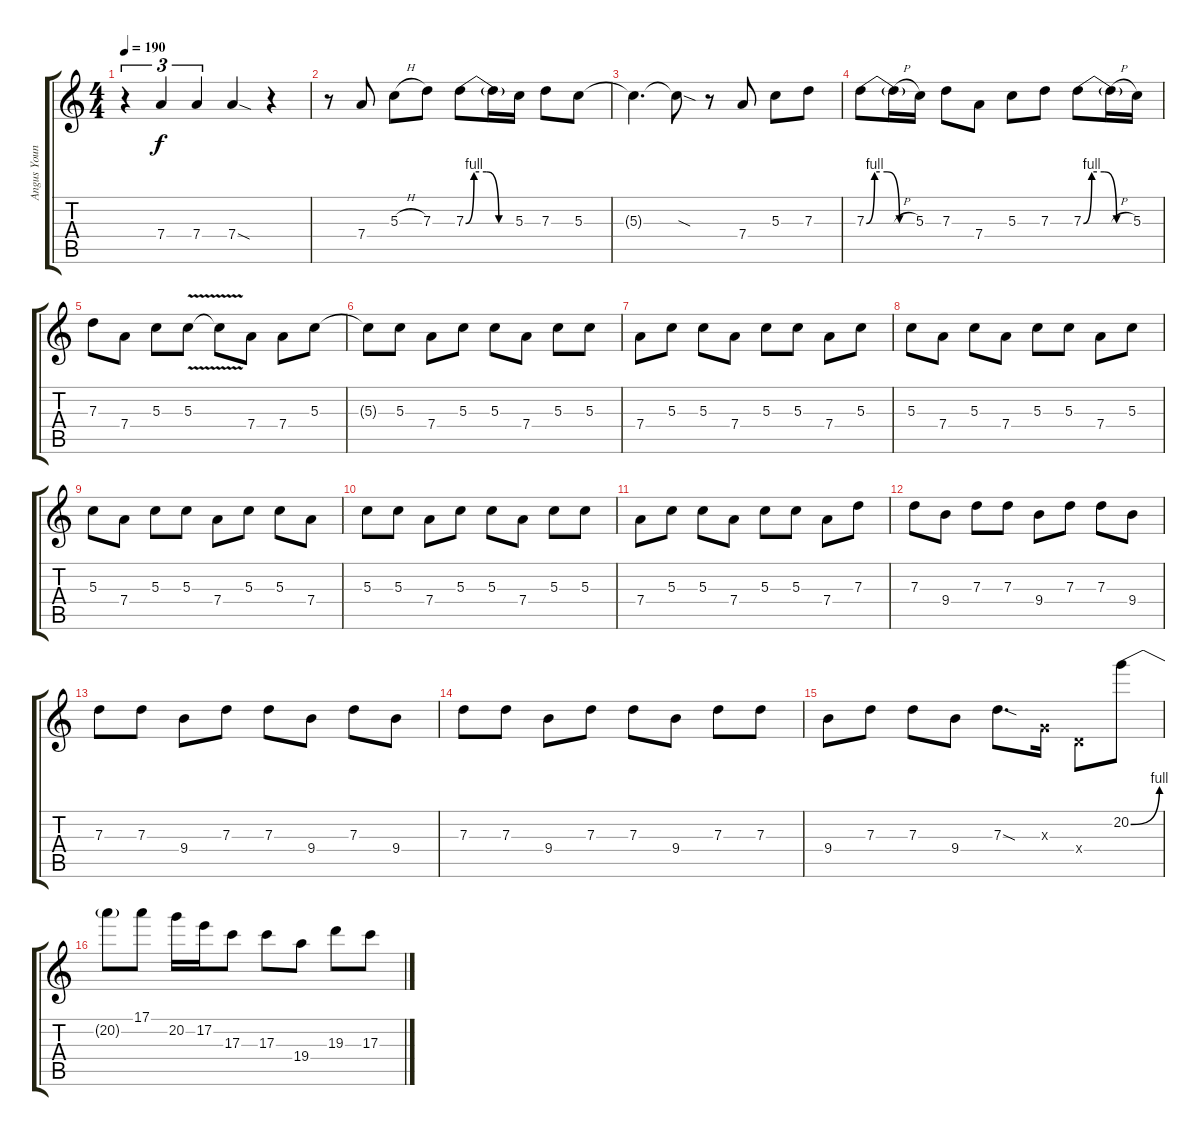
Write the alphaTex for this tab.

\track ("Angus Young (Lead Guitar)" "Angus Youn") {instrument overdrivenguitar}
\staff {score tabs}
\tuning (E4 B3 G3 D3 A2 E2) {hide}
\ts (4 4)
\tempo 190
\clef g2
\ks c
r.4{tu (3 2) dy f} 7.4.4{tu (3 2)} 7.4.4{tu (3 2)} 7.4{sod}.4 r.4 |
r.8 7.4.8 5.3{h}.8 7.3.8 7.3{be (custom 0 0 10 4 25 4 40 0 60 0)}.8 7.3{t}.16 5.3.16 7.3.8 5.3.8 |
5.3{t}.4{d} 5.3{sod t}.8 r.8 7.4.8 5.3.8 7.3.8 |
7.3{be (custom 0 0 10 4 25 4 40 0 60 0)}.8 7.3{h t}.16 5.3.16 7.3.8 7.4.8 5.3.8 7.3.8 7.3{be (custom 0 0 10 4 25 4 40 0 60 0)}.8 7.3{h t}.16 5.3.16 |
7.3.8 7.4.8 5.3.8 5.3{v}.8 5.3{t}.8 7.4.8 7.4.8 5.3.8 |
5.3{t}.8 5.3.8 7.4.8 5.3.8 5.3.8 7.4.8 5.3.8 5.3.8 |
7.4.8 5.3.8 5.3.8 7.4.8 5.3.8 5.3.8 7.4.8 5.3.8 |
5.3.8 7.4.8 5.3.8 7.4.8 5.3.8 5.3.8 7.4.8 5.3.8 |
5.3.8 7.4.8 5.3.8 5.3.8 7.4.8 5.3.8 5.3.8 7.4.8 |
5.3.8 5.3.8 7.4.8 5.3.8 5.3.8 7.4.8 5.3.8 5.3.8 |
7.4.8 5.3.8 5.3.8 7.4.8 5.3.8 5.3.8 7.4.8 7.3.8 |
7.3.8 9.4.8 7.3.8 7.3.8 9.4.8 7.3.8 7.3.8 9.4.8 |
7.3.8 7.3.8 9.4.8 7.3.8 7.3.8 9.4.8 7.3.8 9.4.8 |
7.3.8 7.3.8 9.4.8 7.3.8 7.3.8 9.4.8 7.3.8 7.3.8 |
9.4.8 7.3.8 7.3.8 9.4.8 7.3{sod}.8{d} 0.3{x}.16 0.4{x}.8 20.2{be (bend 0 0 60 4)}.8 |
20.2{t}.8 17.1.8 20.2.16 17.2.16 17.3.8 17.3.8 19.4.8 19.3.8 17.3.8
